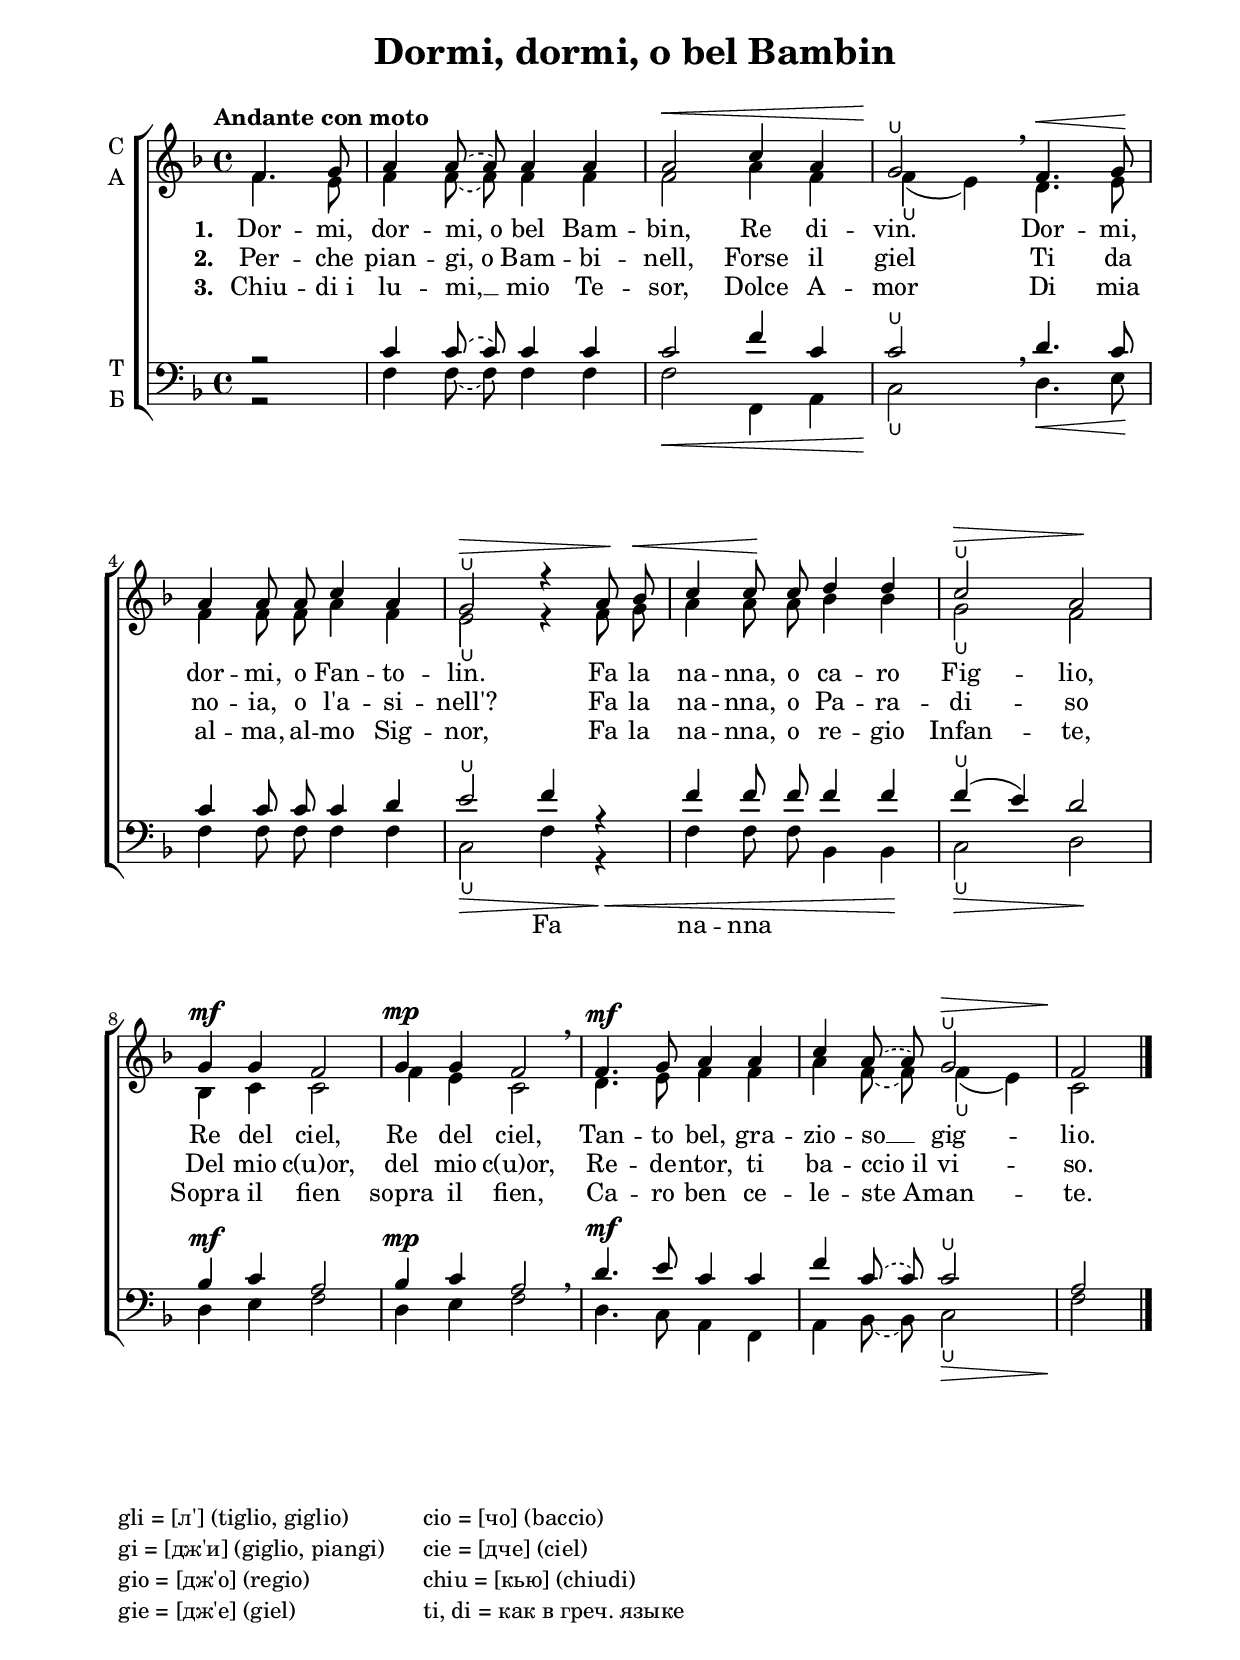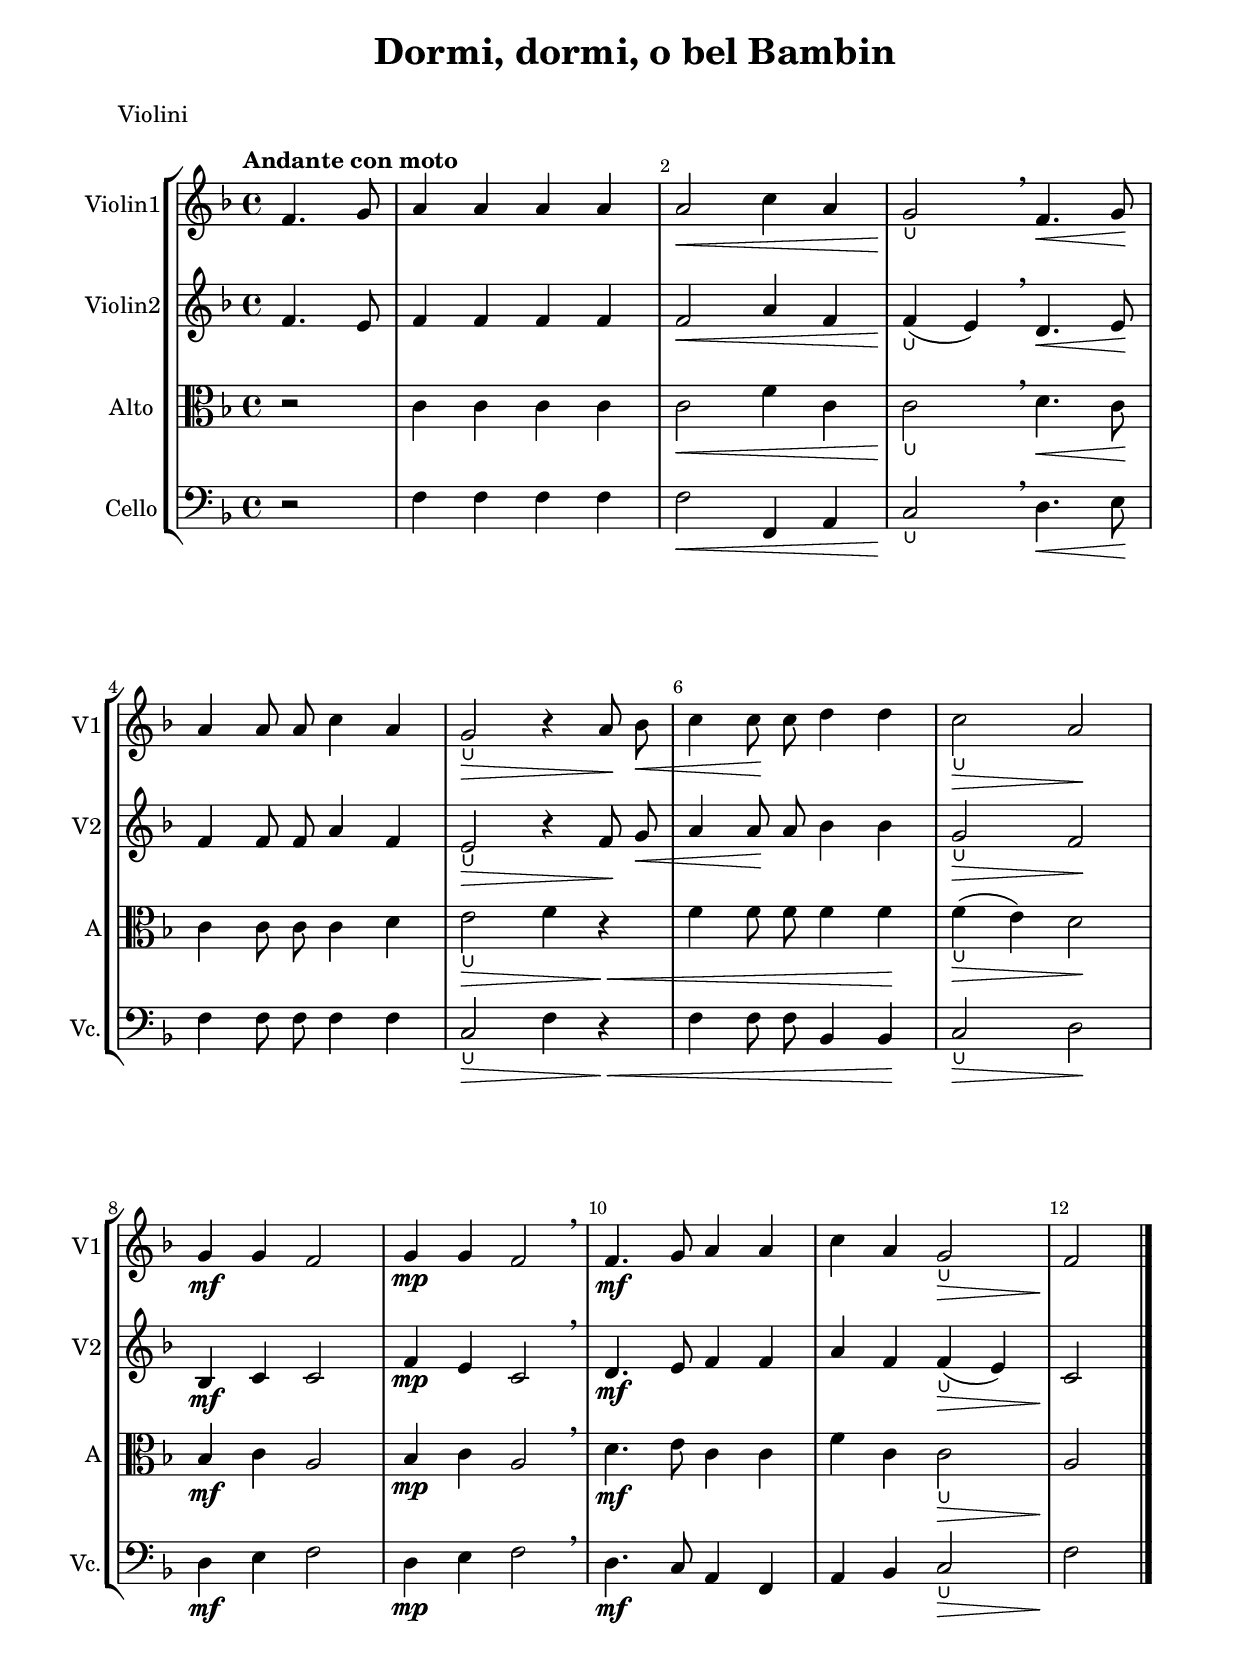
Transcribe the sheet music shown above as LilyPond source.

\version "2.18.2"

% закомментируйте строку ниже, чтобы получался pdf с навигацией
#(ly:set-option 'point-and-click #f)

global = {
  \key f \major
  \time 4/4
  \autoBeamOff
}

sopvoice = \relative c {
  \global
  \tempo "Andante con moto"
  \partial 2 f'4. g8 |  a4 
  \once \slurDashed a8( a)
  a4 a | a2\< c4 a | g2\!\lheel \breathe f4.\< g8\! |
  a4 a8 a c4 a | g2\>\lheel r4 a8\! bes\< | c4 c8\! c d4 d | c2\>\lheel a\! |
  g4\mf g f2 | g4\mp g f2 \breathe | f4.\mf g8 a4 a | c 
  \once \slurDashed a8( a)
  g2\>\lheel | f\! \bar "|."
}

altvoice = \relative c {
  \global
  \partial 2  f'4. e8 | f4 \once \slurDashed f8( f) f4 f 
  f2 a4 f f\lheel( e)
  d4. e8 | 
  f4 
  f8 f
  a4 f | e2\lheel r4 f8 g | a4 a8 a bes4 bes | g2\lheel f | 
  bes,4 c c2 | f4 e c2 | d4. e8 f4 f | a 
  \once \slurDashed f8( f)
  f4(\lheel e) | c2 \bar "|."
}

tenorvoice = \relative c {
  \global  
  \partial 2 r2 | c'4 
  \once \slurDashed c8( c)
  c4 c
  c2 f4 c | c2\lheel
  \breathe d4. c8 | 
  c4 c8 c c4 d | e2\lheel f4 r4 | f f8 f f4 f | f(\lheel e) d2 | 
  bes4\mf c a2 | bes4\mp c a2 \breathe | d4.\mf e8 c4 c | f 
  \once \slurDashed c8( c)
  c2\lheel | a \bar "|."
}

bassvoice = \relative c {
  \global
  \partial 2 r2 | f4 
  \once \slurDashed f8( f)
  f4 f | f2\< f,4 a | c2\!\lheel d4.\< e8\! | 
  f4 f8 f f4 f | c2\>\lheel f4 r4\< | f f8 f bes,4 bes\! | c2\>\lheel d\! | 
  d4 e f2 | d4 e f2 | d4. c8 a4 f | a 
  \once \slurDashed bes8( bes)
  c2\>\lheel | f\! \bar "|."
}

sopvoicev = \relative c {
  \global
  \tempo "Andante con moto"
  \partial 2 f'4. g8 |  a4 
  a4
  a4 a | a2\< c4 a | g2\!\lheel \breathe f4.\< g8\! |
  a4 a8 a c4 a | g2\>\lheel r4 a8\! bes\< | c4 c8\! c d4 d | c2\>\lheel a\! |
  g4\mf g f2 | g4\mp g f2 \breathe | f4.\mf g8 a4 a | c 
  a
  g2\>\lheel | f\! \bar "|."
}

altvoicev = \relative c {
  \global
  \partial 2  f'4. e8 | f4 f f4 f 
  f2\< a4 f f\lheel(\! e) \breathe
  d4.\< e8\! | 
  f4 
  f8 f
  a4 f | e2\>\lheel r4 f8\! g\< | a4 a8\! a bes4 bes | g2\>\lheel f\! | 
  bes,4\mf c c2 | f4\mp e c2 \breathe | d4.\mf e8 f4 f | a 
  f
  f4\>(\lheel e) | c2\! \bar "|."
}


tenorvoicev = \relative c {
  \global  
  \partial 2 r2 | c'4 
c  c4 c
  c2\< f4 c | c2\lheel\!
  \breathe d4.\< c8\! | 
  c4 c8 c c4 d | e2\>\lheel f4 r4\< | f f8 f f4 f\! | f\>(\lheel e) d2\! | 
  bes4\mf c a2 | bes4\mp c a2 \breathe | d4.\mf e8 c4 c | f 
c  c2\>\lheel | a\! \bar "|."
}

bassvoicev = \relative c {
  \global
  \partial 2 r2 | f4 
f  f4 f | f2\< f,4 a | c2\!\lheel \breathe d4.\< e8\! | 
  f4 f8 f f4 f | c2\>\lheel f4 r4\< | f f8 f bes,4 bes\! | c2\>\lheel d\! | 
  d4\mf e f2 | d4\mp e f2 \breathe | d4.\mf c8 a4 f | a 
bes  c2\>\lheel | f\! \bar "|."
}

texta = \lyricmode {
  
Dor -- mi, dor -- mi,_o bel Bam -- bin, Re di -- vin. Dor -- mi, 
dor -- mi, o Fan -- to -- lin. Fa la na -- nna, o ca -- ro Fig -- lio, 
Re del ciel, Re del ciel, Tan -- to bel, gra -- zio -- so __ gig -- lio.
}
  
textb = \lyricmode { 
  Per -- che pian -- gi,_o Bam -- bi -- nell, Forse il giel Ti da 
  no -- ia, o l'a -- si -- nell'? Fa la na -- nna, o Pa -- ra -- di -- so 
  Del mio c(u)or, del mio c(u)or, Re -- de -- ntor, ti ba -- ccio_il vi -- so.
}

textc = \lyricmode { 
  Chiu -- di_i lu -- mi, __ mio Te -- sor, Dolce A -- mor Di mia 
  al -- ma, al -- mo Sig -- nor, Fa la na -- nna, o re -- gio Infan -- te,
  Sopra il fien sopra il fien, Ca -- ro ben ce -- le -- ste_A -- man -- te. 
}

textbass = \lyricmode {
  \repeat unfold 16 \skip 1 Fa na -- nna
}

\header {
  title = "Dormi, dormi, o bel Bambin"
  subtitle = " "
  %composer = "П. Г. Чесноков"
  %arranger = "перелож для см. хора"
  % Удалить строку версии LilyPond 
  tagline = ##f
}

\paper {
  #(set-default-paper-size "a4")
  top-margin = 10
  left-margin = 20
  right-margin = 15
  bottom-margin = 15
  indent = 5\mm
  ragged-bottom = ##f
  ragged-last-bottom = ##f
}

\book {
  \bookOutputSuffix "Choir"
\score {
  \new ChoirStaff
  <<
    \new Staff \with {
      instrumentName = \markup { \column { "С" "А"  } }
      midiInstrument = "voice oohs"
    } <<
      \new Voice = "soprano" { \voiceOne \dynamicUp \sopvoice }
      \new Voice  = "alto" { \voiceTwo \altvoice }
    >> 
    \new Lyrics \lyricsto "soprano" { \set stanza = #"1. "\texta }
    \new Lyrics \lyricsto "soprano" { \set stanza = #"2. "\textb }
    \new Lyrics \lyricsto "soprano" { \set stanza = #"3. "\textc }
  
    \new Staff \with {
      instrumentName = \markup { \column { "Т" "Б" } }
      midiInstrument = "voice oohs"
    } <<
        \new Voice = "tenor" { \voiceOne \dynamicUp \clef bass \tenorvoice }
        \new Voice = "bass" { \voiceTwo \dynamicDown \bassvoice }
    >>
    \new Lyrics \lyricsto "bass" { \textbass }
  >>
  \layout { 
    %#(layout-set-staff-size 19)
  }
  \midi {
    \tempo 4=120
  }
}

\markup { 
    \column { 
      "gli = [л'] (tiglio, giglio)"
      "gi = [дж'и] (giglio, piangi)     "
      "gio = [дж'о] (regio)"
      "gie = [дж'е] (giel)"
    }
     \column { 
      "cio = [чо] (baccio)"
      "cie = [дче] (ciel)"
      "chiu = [кью] (chiudi)"
      "ti, di = как в греч. языке" 
    }
} 
}

\book {
    \bookOutputSuffix "Violini"
\header { piece = "Violini" }
\paper { indent = 10\mm }
\score {
  \new StaffGroup <<
    \new Staff \with {
      instrumentName = #"Violin1" 
      shortInstrumentName = #"V1"
      midiInstrument = "violin"
    }
    <<
      \clef treble
      { \override Score.BarNumber.break-visibility = #end-of-line-invisible
  \set Score.barNumberVisibility = #(every-nth-bar-number-visible 2)
        \sopvoicev }
    >>
    \new Staff \with {
     instrumentName = #"Violin2"
     shortInstrumentName = #"V2"      
     midiInstrument = "violin"

    }
    <<
      \clef treble
      { \altvoicev }
    >>
    
    \new Staff \with {
     instrumentName = #"Alto"
     shortInstrumentName = #"A"
     midiInstrument = "violin"

    }
    <<
      \clef alto
      { \tenorvoicev }
    >>
    \new Staff \with {
     instrumentName = #"Cello"
     shortInstrumentName = #"Vc."
     midiInstrument = "cello"

    }
    <<
      \clef bass
      { \bassvoicev }
    >>
  >>
  \layout { 
    %#(layout-set-staff-size 19)
  }
%  \midi { \tempo 4=120 }
}
}
